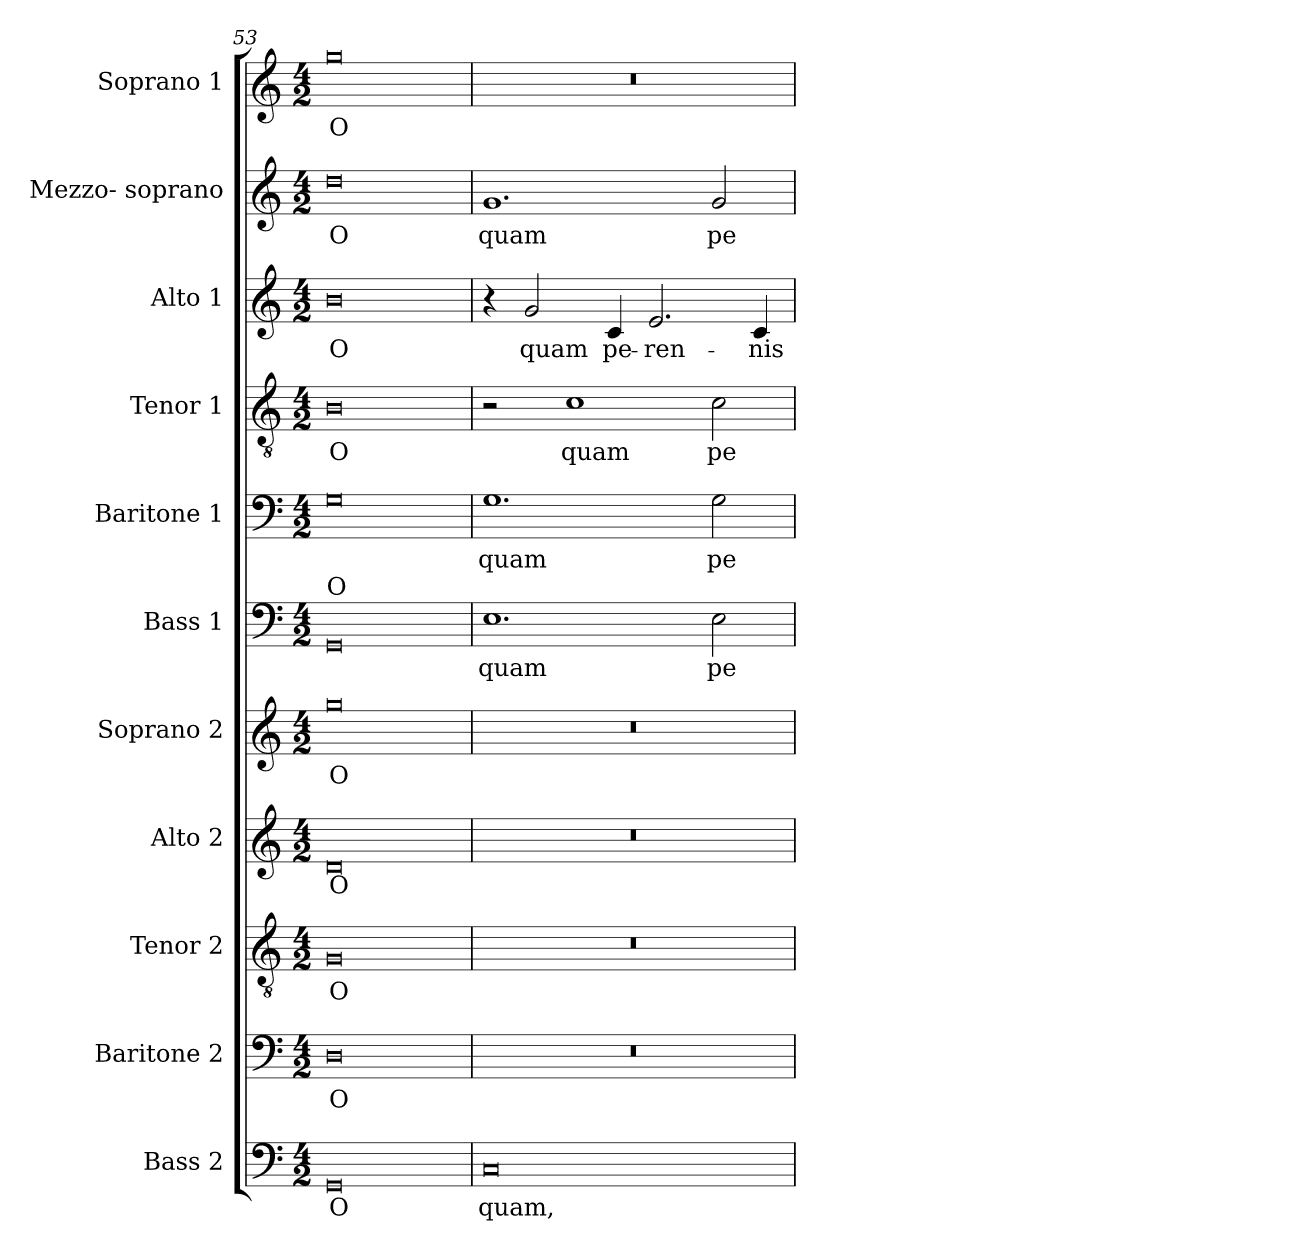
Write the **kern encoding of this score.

**kern	**text	**kern	**text	**kern	**text	**kern	**text	**kern	**text	**kern	**text	**kern	**text	**kern	**text	**kern	**text	**kern	**text	**kern	**text
*part11	*part11	*part10	*part10	*part9	*part9	*part8	*part8	*part7	*part7	*part6	*part6	*part5	*part5	*part4	*part4	*part3	*part3	*part2	*part2	*part1	*part1
*staff11	*staff11	*staff10	*staff10	*staff9	*staff9	*staff8	*staff8	*staff7	*staff7	*staff6	*staff6	*staff5	*staff5	*staff4	*staff4	*staff3	*staff3	*staff2	*staff2	*staff1	*staff1
*I"Bass 2	*	*I"Baritone 2	*	*I"Tenor 2	*	*I"Alto 2	*	*I"Soprano 2	*	*I"Bass 1	*	*I"Baritone 1	*	*I"Tenor 1	*	*I"Alto 1	*	*I"Mezzo-  soprano	*	*I"Soprano 1	*
*I'B2	*	*I'Bar. 2	*	*I'T2	*	*I'A2	*	*I'S2	*	*I'B1	*	*I'Bar. 1	*	*I'T1	*	*I'A1	*	*I'M.	*	*I'S1	*
*clefF4	*	*clefF4	*	*clefGv2	*	*clefG2	*	*clefG2	*	*clefF4	*	*clefF4	*	*clefGv2	*	*clefG2	*	*clefG2	*	*clefG2	*
*M4/2	*	*M4/2	*	*M4/2	*	*M4/2	*	*M4/2	*	*M4/2	*	*M4/2	*	*M4/2	*	*M4/2	*	*M4/2	*	*M4/2	*
=53	=53	=53	=53	=53	=53	=53	=53	=53	=53	=53	=53	=53	=53	=53	=53	=53	=53	=53	=53	=53	=53
!	!	!	!	!	!	!	!	!	!	!LO:TX:a:t=O	!	!	!	!	!	!	!	!	!	!	!
!	!LO:LY:b:rj	!	!LO:LY:b:rj	!	!LO:LY:b:rj	!	!LO:LY:b:rj	!	!LO:LY:b:rj	!	!	!	!	!	!LO:LY:b:rj	!	!LO:LY:b:rj	!	!LO:LY:b:rj	!	!LO:LY:b:rj
0GG	-O	0D	O	0G	-O	0d	-O	0gg>	O	0GG	.	0G	.	0B	O	0b	O	0dd	O	0gg	O
=54	=54	=54	=54	=54	=54	=54	=54	=54	=54	=54	=54	=54	=54	=54	=54	=54	=54	=54	=54	=54	=54
!	!LO:LY:b:cj	!	!	!	!	!	!	!	!	!	!LO:LY:b:cj	!	!LO:LY:b:cj	!	!	!	!	!	!LO:LY:b:cj	!	!
0C	quam,	0r	.	0r	.	0r	.	0r	.	1.E	quam	1.G	quam	2r	.	4r	.	1.g	quam	0r	.
!	!	!	!	!	!	!	!	!	!	!	!	!	!	!	!	!	!LO:LY:b:cj	!	!	!	!
.	.	.	.	.	.	.	.	.	.	.	.	.	.	.	.	2g/	quam	.	.	.	.
!	!	!	!	!	!	!	!	!	!	!	!	!	!	!	!LO:LY:b:cj	!	!	!	!	!	!
.	.	.	.	.	.	.	.	.	.	.	.	.	.	1c	quam	.	.	.	.	.	.
!	!	!	!	!	!	!	!	!	!	!	!	!	!	!	!	!	!LO:LY:b	!	!	!	!
.	.	.	.	.	.	.	.	.	.	.	.	.	.	.	.	4c/	pe-	.	.	.	.
!	!	!	!	!	!	!	!	!	!	!	!	!	!	!	!	!	!LO:LY:b:cj	!	!	!	!
.	.	.	.	.	.	.	.	.	.	.	.	.	.	.	.	2.e/	-ren-	.	.	.	.
!	!	!	!	!	!	!	!	!	!	!	!LO:LY:b:cj	!	!LO:LY:b:cj	!	!LO:LY:b:cj	!	!	!	!LO:LY:b:cj	!	!
.	.	.	.	.	.	.	.	.	.	2E\	pe-	2G\	pe-	2c\	pe-	.	.	2g/	pe-	.	.
!	!	!	!	!	!	!	!	!	!	!	!	!	!	!	!	!	!LO:LY:b:cj	!	!	!	!
.	.	.	.	.	.	.	.	.	.	.	.	.	.	.	.	4c/	-nis	.	.	.	.
=	=	=	=	=	=	=	=	=	=	=	=	=	=	=	=	=	=	=	=	=	=
*-	*-	*-	*-	*-	*-	*-	*-	*-	*-	*-	*-	*-	*-	*-	*-	*-	*-	*-	*-	*-	*-
